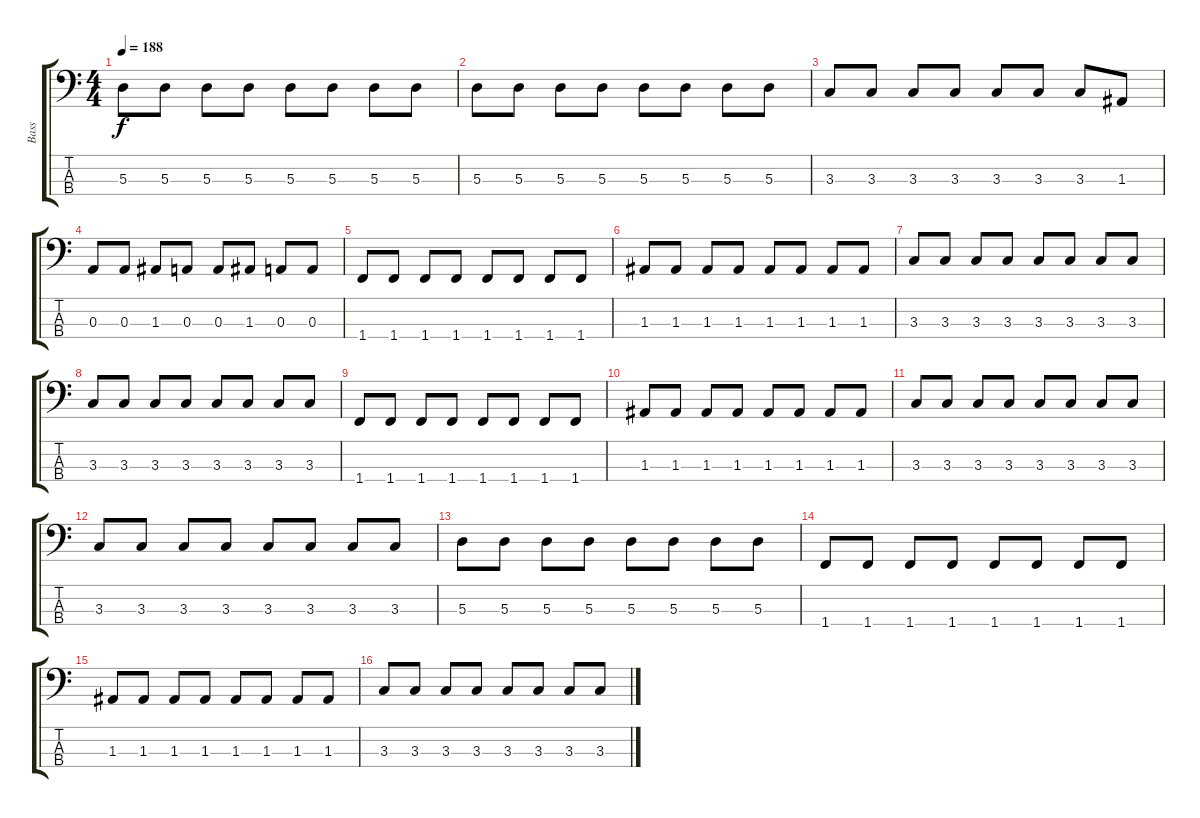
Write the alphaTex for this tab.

\track ("Bass" "Bass") {instrument electricbassfinger}
\staff {score tabs}
\tuning (G2 D2 A1 E1) {hide}
\ts (4 4)
\tempo 188
\clef f4
\ks c
5.3.8{dy f} 5.3.8 5.3.8 5.3.8 5.3.8 5.3.8 5.3.8 5.3.8 |
5.3.8 5.3.8 5.3.8 5.3.8 5.3.8 5.3.8 5.3.8 5.3.8 |
3.3.8 3.3.8 3.3.8 3.3.8 3.3.8 3.3.8 3.3.8 1.3.8 |
0.3.8 0.3.8 1.3.8 0.3.8 0.3.8 1.3.8 0.3.8 0.3.8 |
1.4.8 1.4.8 1.4.8 1.4.8 1.4.8 1.4.8 1.4.8 1.4.8 |
1.3.8 1.3.8 1.3.8 1.3.8 1.3.8 1.3.8 1.3.8 1.3.8 |
3.3.8 3.3.8 3.3.8 3.3.8 3.3.8 3.3.8 3.3.8 3.3.8 |
3.3.8 3.3.8 3.3.8 3.3.8 3.3.8 3.3.8 3.3.8 3.3.8 |
1.4.8 1.4.8 1.4.8 1.4.8 1.4.8 1.4.8 1.4.8 1.4.8 |
1.3.8 1.3.8 1.3.8 1.3.8 1.3.8 1.3.8 1.3.8 1.3.8 |
3.3.8 3.3.8 3.3.8 3.3.8 3.3.8 3.3.8 3.3.8 3.3.8 |
3.3.8 3.3.8 3.3.8 3.3.8 3.3.8 3.3.8 3.3.8 3.3.8 |
5.3.8 5.3.8 5.3.8 5.3.8 5.3.8 5.3.8 5.3.8 5.3.8 |
1.4.8 1.4.8 1.4.8 1.4.8 1.4.8 1.4.8 1.4.8 1.4.8 |
1.3.8 1.3.8 1.3.8 1.3.8 1.3.8 1.3.8 1.3.8 1.3.8 |
3.3.8 3.3.8 3.3.8 3.3.8 3.3.8 3.3.8 3.3.8 3.3.8
